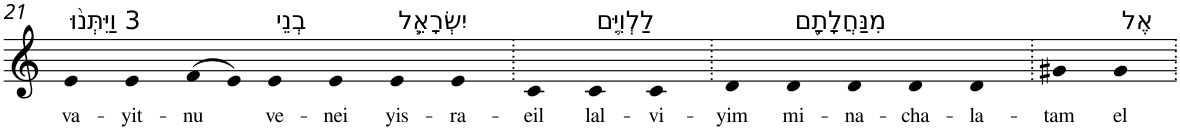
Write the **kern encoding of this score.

**kern	**text
*part1	*part1
*staff1	*staff1
*I"Piano	*
*I'Pno	*
!!LO:PB:g=z
*clefG2	*
*k[]	*
=21	=21
!LO:TX:a:t=3 וַיִּתְּנ֨וּ	!
!	!LO:LY:b
4e	va-
!	!LO:LY:b
4e	-yit-
!	!LO:LY:b
(>8f	-nu
8e)	.
!LO:TX:a:t=בְנֵי	!
!	!LO:LY:b
4e	ve-
!	!LO:LY:b
4e	-nei
!LO:TX:a:t=יִשְׂרָאֵ֧ל	!
!	!LO:LY:b
4e	yis-
!	!LO:LY:b
4e	-ra-
=22.	=22.
!	!LO:LY:b
4c	-eil
!LO:TX:a:t=לַלְוִיִּ֛ם	!
!	!LO:LY:b
4c	lal-
!	!LO:LY:b
4c	-vi-
=23.	=23.
!	!LO:LY:b
4d	-yim
!LO:TX:a:t=מִנַּחֲלָתָ֖ם	!
!	!LO:LY:b
4d	mi-
!	!LO:LY:b
4d	-na-
!	!LO:LY:b
4d	-cha-
!	!LO:LY:b
4d	-la-
=24.	=24.
!	!LO:LY:b
4g#X	-tam
!LO:TX:a:t=אֶל	!
!	!LO:LY:b
4g#	el
=.	=.
*-	*-
